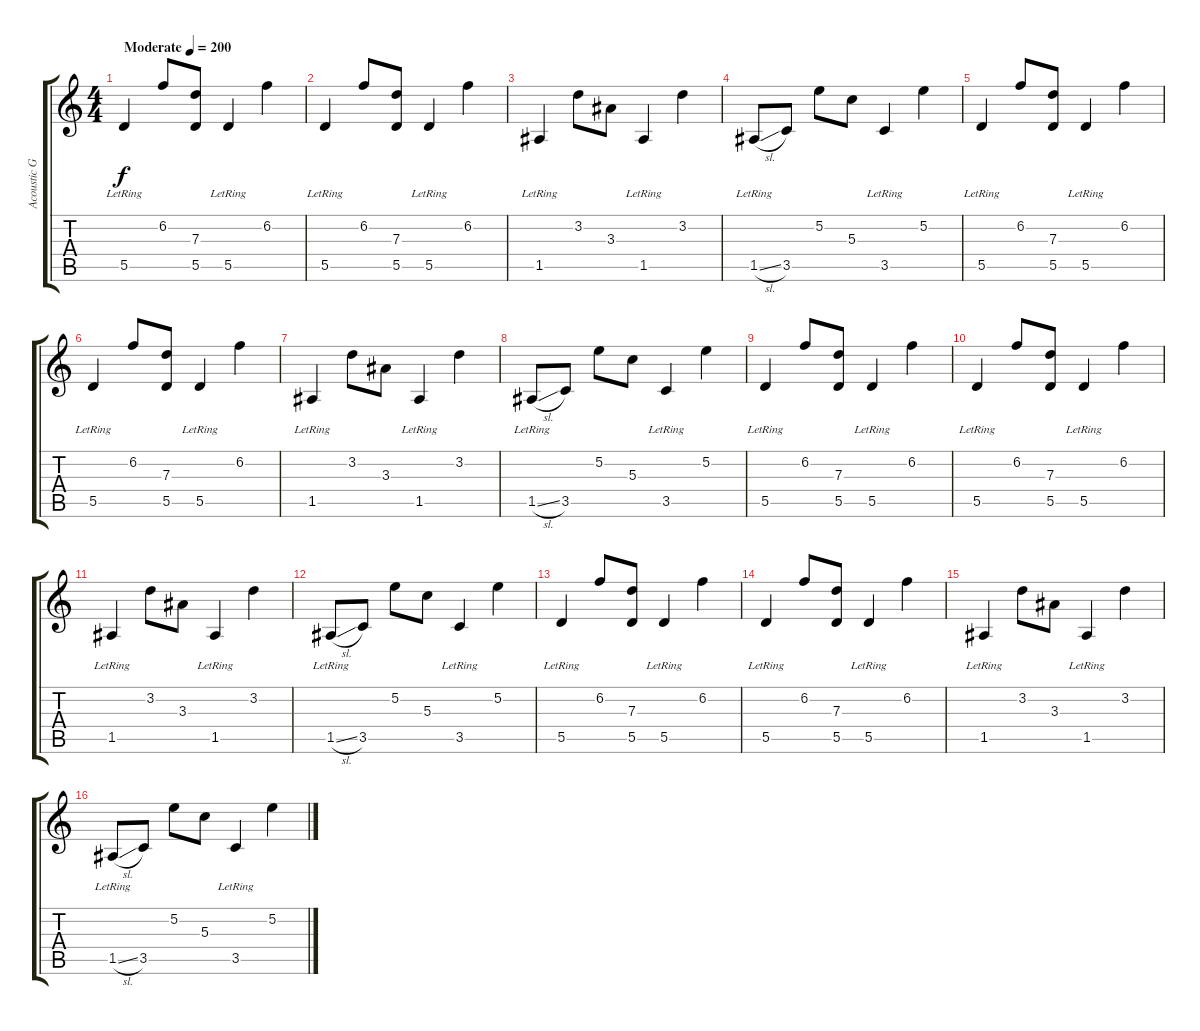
\track ("Acoustic Guitar 1" "Acoustic G") {instrument acousticguitarsteel}
\staff {score tabs}
\tuning (E4 B3 G3 D3 A2 E2) {hide}
\ts (4 4)
\tempo (200 "Moderate")
\clef g2
\ks c
5.5{lr}.4{dy f instrument acousticguitarsteel} 6.2.8 (7.3 5.5).8 5.5{lr}.4 6.2.4 |
5.5{lr}.4 6.2.8 (7.3 5.5).8 5.5{lr}.4 6.2.4 |
1.5{lr}.4 3.2.8 3.3.8 1.5{lr}.4 3.2.4 |
1.5{sl lr}.8 3.5.8 5.2.8 5.3.8 3.5{lr}.4 5.2.4 |
5.5{lr}.4 6.2.8 (7.3 5.5).8 5.5{lr}.4 6.2.4 |
5.5{lr}.4 6.2.8 (7.3 5.5).8 5.5{lr}.4 6.2.4 |
1.5{lr}.4 3.2.8 3.3.8 1.5{lr}.4 3.2.4 |
1.5{sl lr}.8 3.5.8 5.2.8 5.3.8 3.5{lr}.4 5.2.4 |
5.5{lr}.4 6.2.8 (7.3 5.5).8 5.5{lr}.4 6.2.4 |
5.5{lr}.4 6.2.8 (7.3 5.5).8 5.5{lr}.4 6.2.4 |
1.5{lr}.4 3.2.8 3.3.8 1.5{lr}.4 3.2.4 |
1.5{sl lr}.8 3.5.8 5.2.8 5.3.8 3.5{lr}.4 5.2.4 |
5.5{lr}.4 6.2.8 (7.3 5.5).8 5.5{lr}.4 6.2.4 |
5.5{lr}.4 6.2.8 (7.3 5.5).8 5.5{lr}.4 6.2.4 |
1.5{lr}.4 3.2.8 3.3.8 1.5{lr}.4 3.2.4 |
1.5{sl lr}.8 3.5.8 5.2.8 5.3.8 3.5{lr}.4 5.2.4
